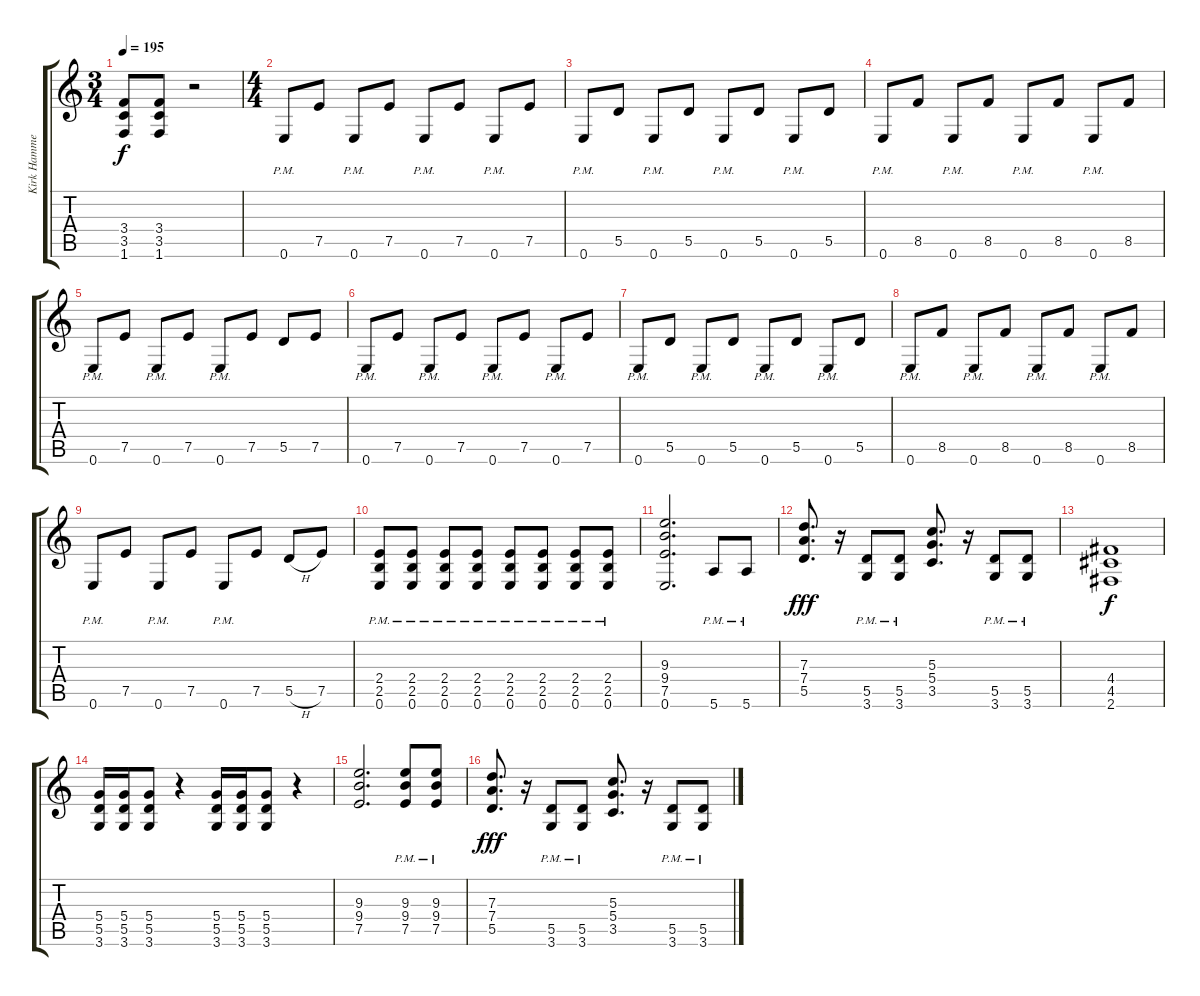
\track ("Kirk Hammet (Guitar 2)" "Kirk Hamme") {instrument distortionguitar}
\staff {score tabs}
\tuning (E4 B3 G3 D3 A2 E2) {hide}
\ts (3 4)
\tempo 195
\clef g2
\ks c
(3.4 3.5 1.6).8{dy f} (3.4 3.5 1.6).8 r.2 |
\ts (4 4)
0.6{pm}.8{volume 6} 7.5.8 0.6{pm}.8 7.5.8 0.6{pm}.8 7.5.8 0.6{pm}.8 7.5.8 |
0.6{pm}.8 5.5.8 0.6{pm}.8 5.5.8 0.6{pm}.8 5.5.8 0.6{pm}.8 5.5.8 |
0.6{pm}.8 8.5.8 0.6{pm}.8 8.5.8 0.6{pm}.8 8.5.8 0.6{pm}.8 8.5.8 |
0.6{pm}.8 7.5.8 0.6{pm}.8 7.5.8 0.6{pm}.8 7.5.8 5.5.8 7.5.8 |
0.6{pm}.8 7.5.8 0.6{pm}.8 7.5.8 0.6{pm}.8 7.5.8 0.6{pm}.8 7.5.8 |
0.6{pm}.8 5.5.8 0.6{pm}.8 5.5.8 0.6{pm}.8 5.5.8 0.6{pm}.8 5.5.8 |
0.6{pm}.8 8.5.8 0.6{pm}.8 8.5.8 0.6{pm}.8 8.5.8 0.6{pm}.8 8.5.8 |
0.6{pm}.8 7.5.8 0.6{pm}.8 7.5.8 0.6{pm}.8 7.5.8 5.5{h}.8 7.5.8 |
(2.4 2.5 0.6{pm}).8 (2.4 2.5 0.6{pm}).8 (2.4 2.5 0.6{pm}).8 (2.4 2.5 0.6{pm}).8 (2.4 2.5 0.6{pm}).8 (2.4 2.5 0.6{pm}).8 (2.4 2.5 0.6{pm}).8 (2.4 2.5 0.6{pm}).8 |
(9.3 9.4 7.5 0.6).2{d} 5.6{pm}.8 5.6{pm}.8 |
(7.3 7.4 5.5).8{d dy fff} r.16 (5.5 3.6{pm}).8 (5.5 3.6{pm}).8 (5.3 5.4 3.5).8{d} r.16 (5.5 3.6{pm}).8 (5.5 3.6{pm}).8 |
(4.4 4.5 2.6).1{dy f} |
(5.4 5.5 3.6).16 (5.4 5.5 3.6).16 (5.4 5.5 3.6).8 r.4 (5.4 5.5 3.6).16 (5.4 5.5 3.6).16 (5.4 5.5 3.6).8 r.4 |
(9.3 9.4 7.5).2{d} (9.3 9.4 7.5{pm}).8 (9.3 9.4 7.5{pm}).8 |
(7.3 7.4 5.5).8{d dy fff} r.16 (5.5 3.6{pm}).8 (5.5 3.6{pm}).8 (5.3 5.4 3.5).8{d} r.16 (5.5 3.6{pm}).8 (5.5 3.6{pm}).8
